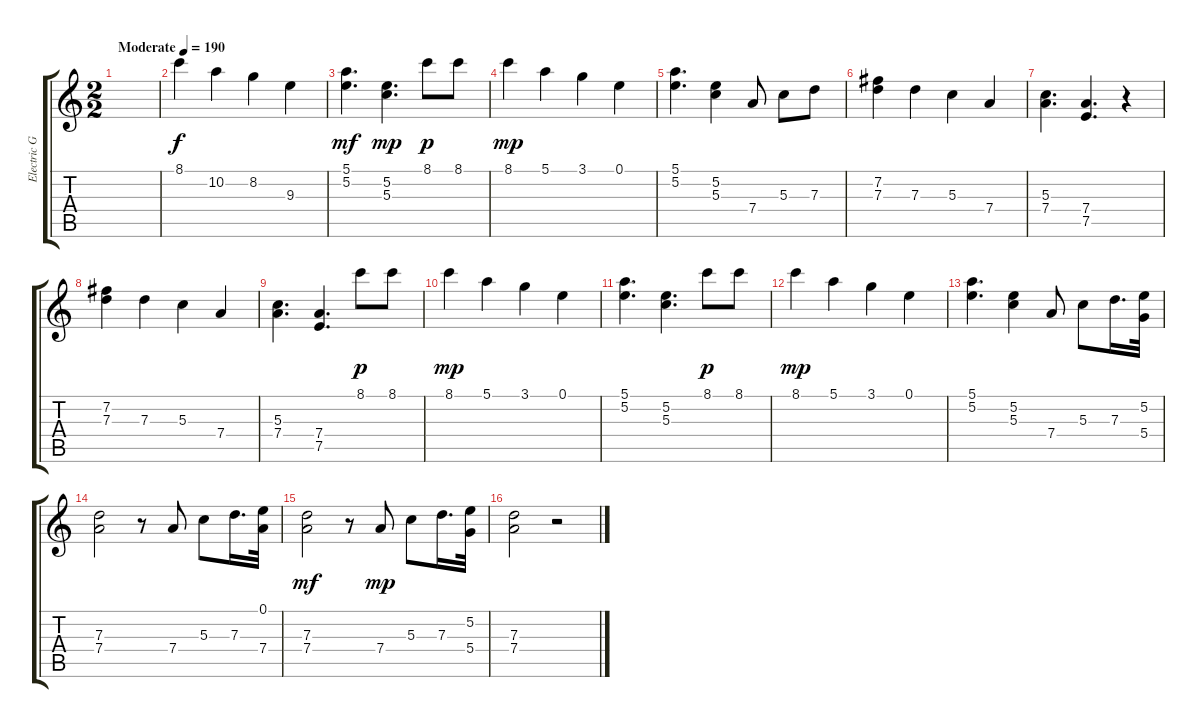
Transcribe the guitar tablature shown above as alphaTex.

\track ("Electric Guitar" "Electric G") {instrument distortionguitar}
\staff {score tabs}
\tuning (E4 B3 G3 D3 A2 E2) {hide}
\ts (2 2)
\tempo (190 "Moderate")
\clef g2
\ks c
|
8.1.4 10.2.4 8.2.4 9.3.4 |
(5.1 5.2).4{d dy mf} (5.2 5.3).4{d dy mp} 8.1.8{dy p} 8.1.8 |
8.1.4{dy mp} 5.1.4 3.1.4 0.1.4 |
(5.1 5.2).4{d} (5.2 5.3).4 7.4.8 5.3.8 7.3.8 |
(7.2 7.3).4 7.3.4 5.3.4 7.4.4 |
(5.3 7.4).4{d} (7.4 7.5).4{d} r.4 |
(7.2 7.3).4 7.3.4 5.3.4 7.4.4 |
(5.3 7.4).4{d} (7.4 7.5).4{d} 8.1.8{dy p} 8.1.8 |
8.1.4{dy mp} 5.1.4 3.1.4 0.1.4 |
(5.1 5.2).4{d} (5.2 5.3).4{d} 8.1.8{dy p} 8.1.8 |
8.1.4{dy mp} 5.1.4 3.1.4 0.1.4 |
(5.1 5.2).4{d} (5.2 5.3).4 7.4.8 5.3.8 7.3.16{d} (5.2 5.4).32 |
(7.3 7.4).2 r.8 7.4.8 5.3.8 7.3.16{d} (0.1 7.4).32 |
(7.3 7.4).2{dy mf} r.8 7.4.8{dy mp} 5.3.8 7.3.16{d} (5.2 5.4).32 |
(7.3 7.4).2 r.2
